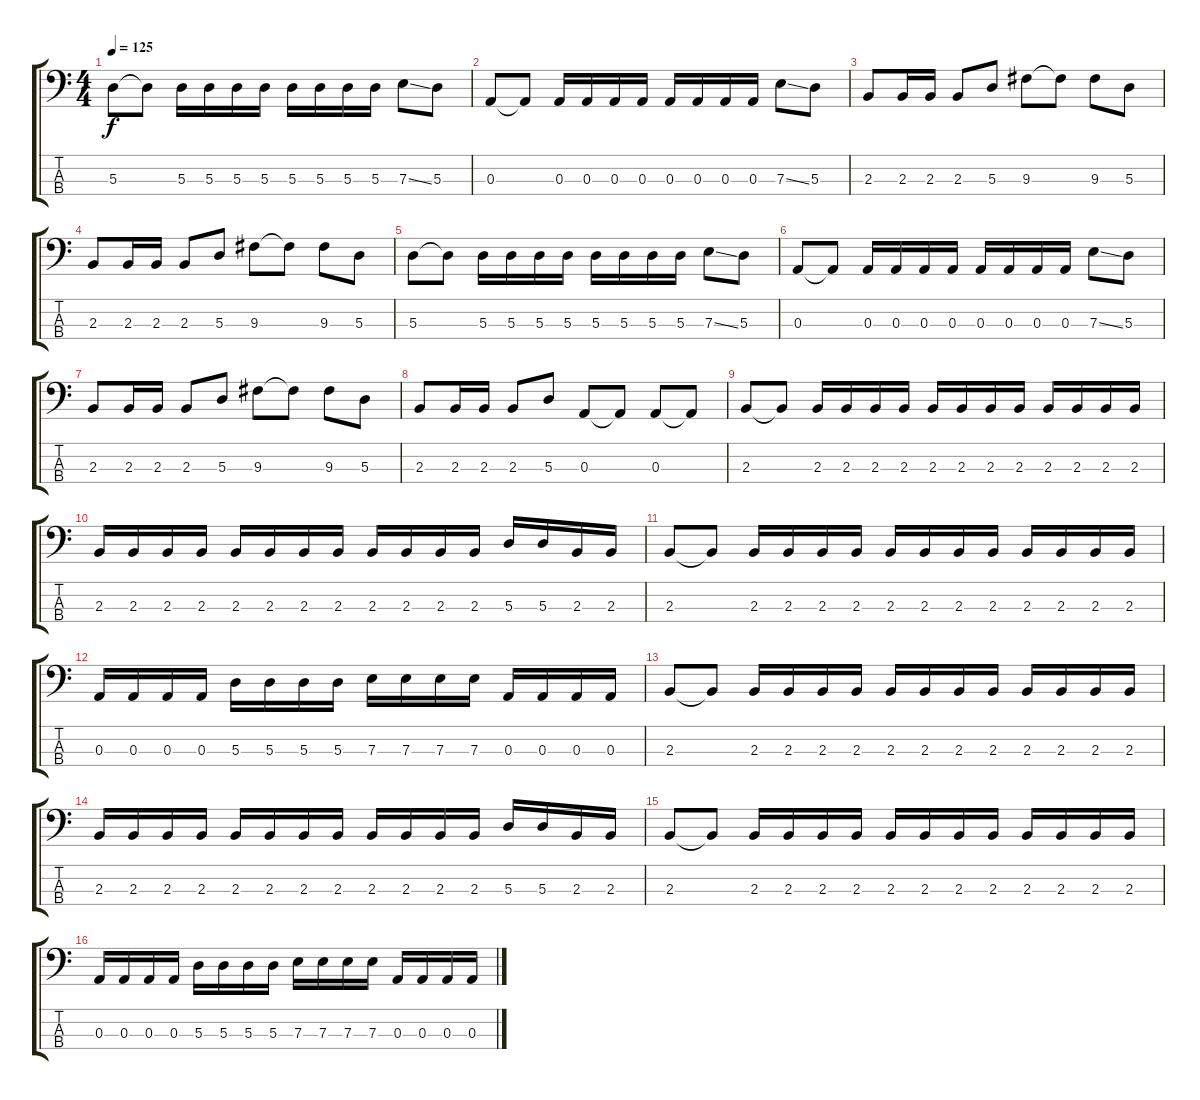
\track "" {instrument electricbasspick}
\staff {score tabs}
\tuning (G2 D2 A1 E1) {hide}
\ts (4 4)
\tempo 125
\clef f4
\ks c
5.3.8{dy f} 5.3{t}.8 5.3.16 5.3.16 5.3.16 5.3.16 5.3.16 5.3.16 5.3.16 5.3.16 7.3{ss}.8 5.3.8 |
0.3.8 0.3{t}.8 0.3.16 0.3.16 0.3.16 0.3.16 0.3.16 0.3.16 0.3.16 0.3.16 7.3{ss}.8 5.3.8 |
2.3.8 2.3.16 2.3.16 2.3.8 5.3.8 9.3.8 9.3{t}.8 9.3.8 5.3.8 |
2.3.8 2.3.16 2.3.16 2.3.8 5.3.8 9.3.8 9.3{t}.8 9.3.8 5.3.8 |
5.3.8 5.3{t}.8 5.3.16 5.3.16 5.3.16 5.3.16 5.3.16 5.3.16 5.3.16 5.3.16 7.3{ss}.8 5.3.8 |
0.3.8 0.3{t}.8 0.3.16 0.3.16 0.3.16 0.3.16 0.3.16 0.3.16 0.3.16 0.3.16 7.3{ss}.8 5.3.8 |
2.3.8 2.3.16 2.3.16 2.3.8 5.3.8 9.3.8 9.3{t}.8 9.3.8 5.3.8 |
2.3.8 2.3.16 2.3.16 2.3.8 5.3.8 0.3.8 0.3{t}.8 0.3.8 0.3{t}.8 |
2.3.8 2.3{t}.8 2.3.16 2.3.16 2.3.16 2.3.16 2.3.16 2.3.16 2.3.16 2.3.16 2.3.16 2.3.16 2.3.16 2.3.16 |
2.3.16 2.3.16 2.3.16 2.3.16 2.3.16 2.3.16 2.3.16 2.3.16 2.3.16 2.3.16 2.3.16 2.3.16 5.3.16 5.3.16 2.3.16 2.3.16 |
2.3.8 2.3{t}.8 2.3.16 2.3.16 2.3.16 2.3.16 2.3.16 2.3.16 2.3.16 2.3.16 2.3.16 2.3.16 2.3.16 2.3.16 |
0.3.16 0.3.16 0.3.16 0.3.16 5.3.16 5.3.16 5.3.16 5.3.16 7.3.16 7.3.16 7.3.16 7.3.16 0.3.16 0.3.16 0.3.16 0.3.16 |
2.3.8 2.3{t}.8 2.3.16 2.3.16 2.3.16 2.3.16 2.3.16 2.3.16 2.3.16 2.3.16 2.3.16 2.3.16 2.3.16 2.3.16 |
2.3.16 2.3.16 2.3.16 2.3.16 2.3.16 2.3.16 2.3.16 2.3.16 2.3.16 2.3.16 2.3.16 2.3.16 5.3.16 5.3.16 2.3.16 2.3.16 |
2.3.8 2.3{t}.8 2.3.16 2.3.16 2.3.16 2.3.16 2.3.16 2.3.16 2.3.16 2.3.16 2.3.16 2.3.16 2.3.16 2.3.16 |
0.3.16 0.3.16 0.3.16 0.3.16 5.3.16 5.3.16 5.3.16 5.3.16 7.3.16 7.3.16 7.3.16 7.3.16 0.3.16 0.3.16 0.3.16 0.3.16
